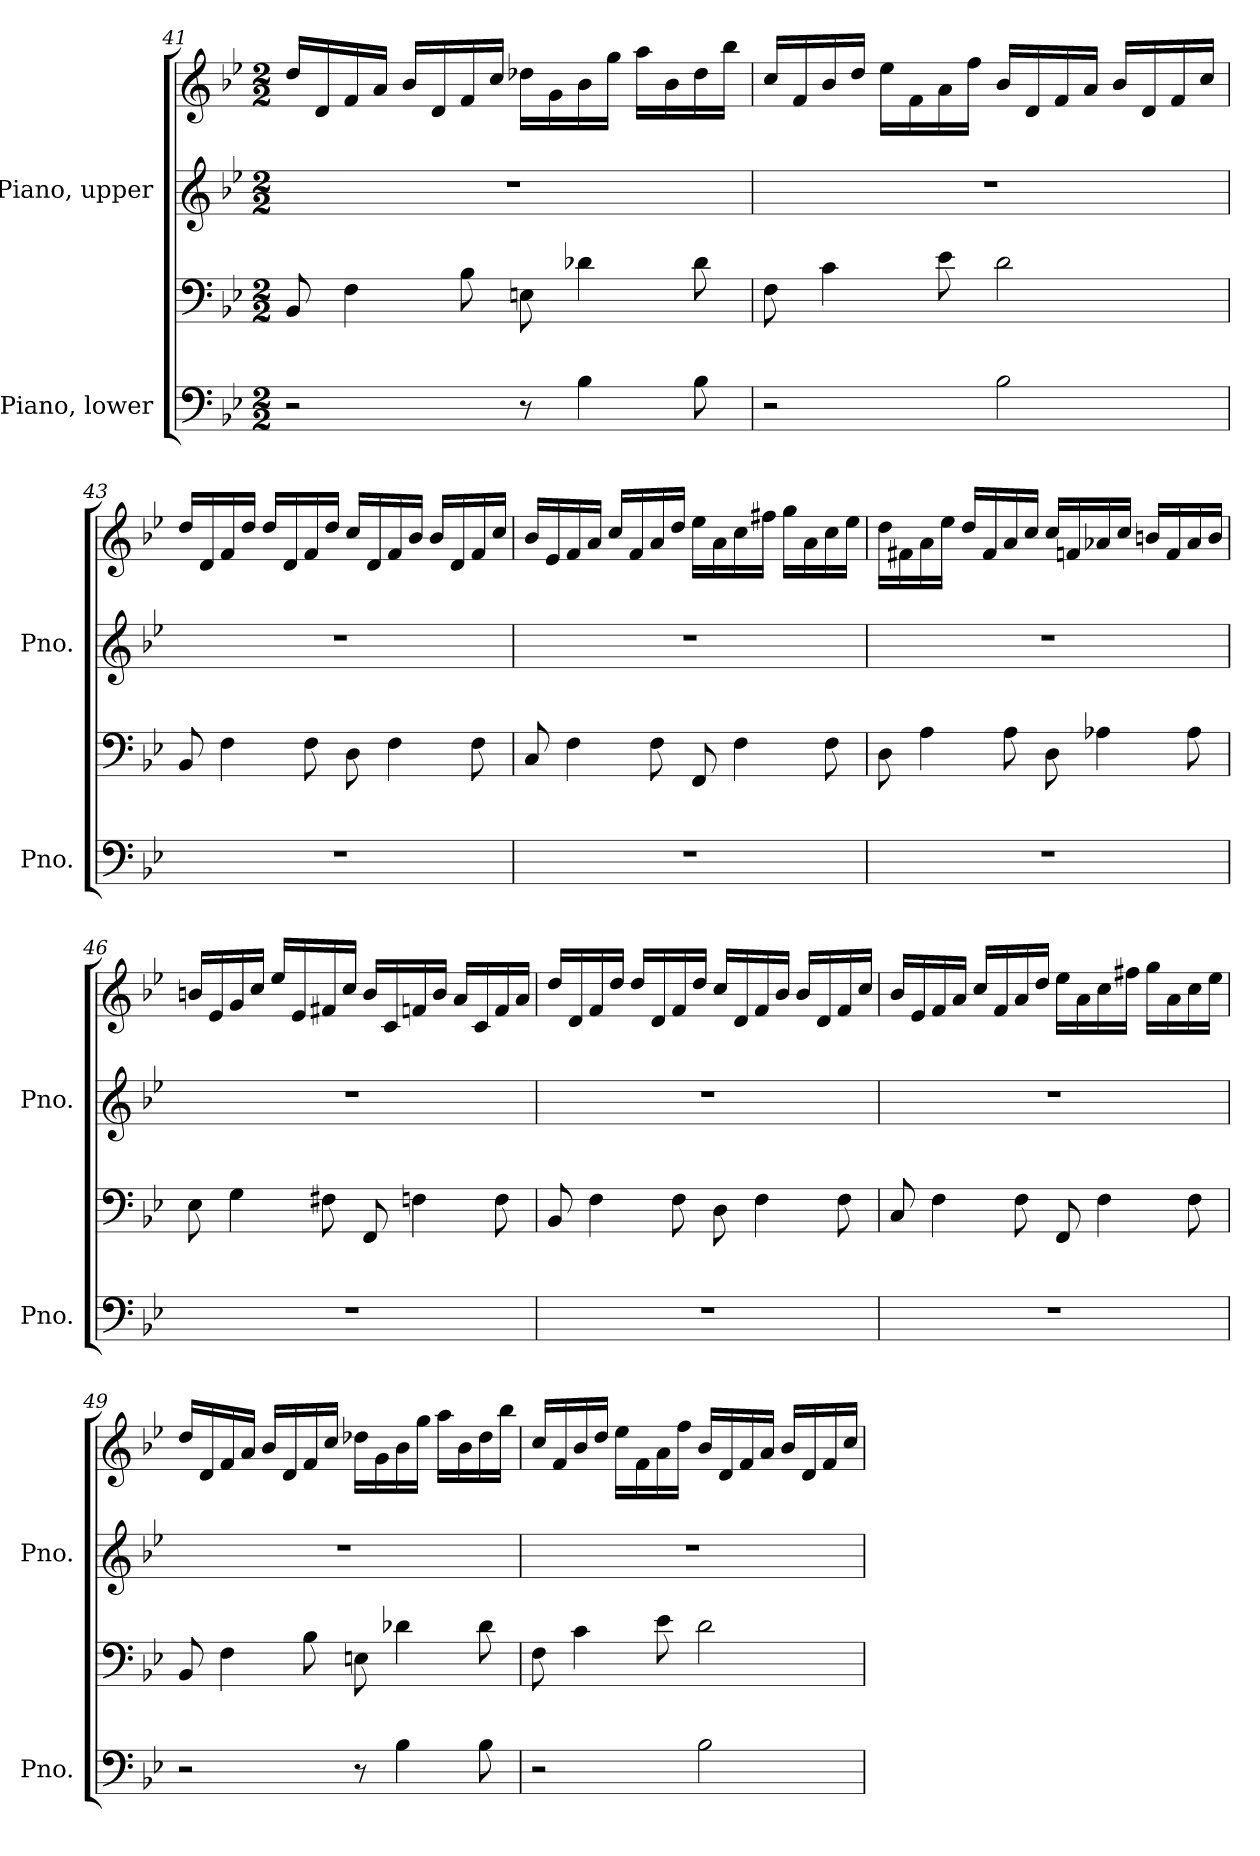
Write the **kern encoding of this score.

**kern	**kern	**kern	**kern
*part2	*part2	*part1	*part1
*staff4	*staff3	*staff2	*staff1
*I"Piano, lower	*	*I"Piano, upper	*
*I'Pno.	*	*I'Pno.	*
!!LO:LB:g=z
*clefF4	*clefF4	*clefG2	*clefG2
*k[b-e-]	*k[b-e-]	*k[b-e-]	*k[b-e-]
*M2/2	*M2/2	*M2/2	*M2/2
=41	=41	=41	=41
2r	8BB-/	1r	16dd/LL
.	.	.	16d/
.	4F\	.	16f/
.	.	.	16a/JJ
.	.	.	16b-/LL
.	.	.	16d/
.	8B-\	.	16f/
.	.	.	16cc/JJ
8r	8En\	.	16dd-X\LL
.	.	.	16g\
4B-\	4d-X\	.	16b-\
.	.	.	16gg\JJ
.	.	.	16aa\LL
.	.	.	16b-\
8B-\	8d-\	.	16dd-\
.	.	.	16bb-\JJ
=42	=42	=42	=42
2r	8F\	1r	16cc/LL
.	.	.	16f/
.	4c\	.	16b-/
.	.	.	16dd/JJ
.	.	.	16ee-\LL
.	.	.	16f\
.	8e-\	.	16a\
.	.	.	16ff\JJ
2B-\	2d\	.	16b-/LL
.	.	.	16d/
.	.	.	16f/
.	.	.	16a/JJ
.	.	.	16b-/LL
.	.	.	16d/
.	.	.	16f/
.	.	.	16cc/JJ
!!LO:LB:g=z
=43	=43	=43	=43
1r	8BB-/	1r	16dd/LL
.	.	.	16d/
.	4F\	.	16f/
.	.	.	16dd/JJ
.	.	.	16dd/LL
.	.	.	16d/
.	8F\	.	16f/
.	.	.	16dd/JJ
.	8D\	.	16cc/LL
.	.	.	16d/
.	4F\	.	16f/
.	.	.	16b-/JJ
.	.	.	16b-/LL
.	.	.	16d/
.	8F\	.	16f/
.	.	.	16cc/JJ
=44	=44	=44	=44
1r	8C/	1r	16b-/LL
.	.	.	16e-/
.	4F\	.	16f/
.	.	.	16a/JJ
.	.	.	16cc/LL
.	.	.	16f/
.	8F\	.	16a/
.	.	.	16dd/JJ
.	8FF/	.	16ee-\LL
.	.	.	16a\
.	4F\	.	16cc\
.	.	.	16ff#X\JJ
.	.	.	16gg\LL
.	.	.	16a\
.	8F\	.	16cc\
.	.	.	16ee-\JJ
!!LO:PB:g=z
=45	=45	=45	=45
1r	8D\	1r	16dd\LL
.	.	.	16f#X\
.	4A\	.	16a\
.	.	.	16ee-\JJ
.	.	.	16dd/LL
.	.	.	16f#/
.	8A\	.	16a/
.	.	.	16cc/JJ
.	8D\	.	16cc/LL
.	.	.	16fn/
.	4A-X\	.	16a-X/
.	.	.	16cc/JJ
.	.	.	16bn/LL
.	.	.	16f/
.	8A-\	.	16a-/
.	.	.	16b/JJ
=46	=46	=46	=46
1r	8E-\	1r	16bn/LL
.	.	.	16e-/
.	4G\	.	16g/
.	.	.	16cc/JJ
.	.	.	16ee-/LL
.	.	.	16e-/
.	8F#X\	.	16f#X/
.	.	.	16cc/JJ
.	8FF/	.	16b/LL
.	.	.	16c/
.	4Fn\	.	16fn/
.	.	.	16b/JJ
.	.	.	16a/LL
.	.	.	16c/
.	8F\	.	16f/
.	.	.	16a/JJ
!!LO:LB:g=z
=47	=47	=47	=47
1r	8BB-/	1r	16dd/LL
.	.	.	16d/
.	4F\	.	16f/
.	.	.	16dd/JJ
.	.	.	16dd/LL
.	.	.	16d/
.	8F\	.	16f/
.	.	.	16dd/JJ
.	8D\	.	16cc/LL
.	.	.	16d/
.	4F\	.	16f/
.	.	.	16b-/JJ
.	.	.	16b-/LL
.	.	.	16d/
.	8F\	.	16f/
.	.	.	16cc/JJ
=48	=48	=48	=48
1r	8C/	1r	16b-/LL
.	.	.	16e-/
.	4F\	.	16f/
.	.	.	16a/JJ
.	.	.	16cc/LL
.	.	.	16f/
.	8F\	.	16a/
.	.	.	16dd/JJ
.	8FF/	.	16ee-\LL
.	.	.	16a\
.	4F\	.	16cc\
.	.	.	16ff#X\JJ
.	.	.	16gg\LL
.	.	.	16a\
.	8F\	.	16cc\
.	.	.	16ee-\JJ
!!LO:LB:g=z
=49	=49	=49	=49
2r	8BB-/	1r	16dd/LL
.	.	.	16d/
.	4F\	.	16f/
.	.	.	16a/JJ
.	.	.	16b-/LL
.	.	.	16d/
.	8B-\	.	16f/
.	.	.	16cc/JJ
8r	8En\	.	16dd-X\LL
.	.	.	16g\
4B-\	4d-X\	.	16b-\
.	.	.	16gg\JJ
.	.	.	16aa\LL
.	.	.	16b-\
8B-\	8d-\	.	16dd-\
.	.	.	16bb-\JJ
=50	=50	=50	=50
2r	8F\	1r	16cc/LL
.	.	.	16f/
.	4c\	.	16b-/
.	.	.	16dd/JJ
.	.	.	16ee-\LL
.	.	.	16f\
.	8e-\	.	16a\
.	.	.	16ff\JJ
2B-\	2d\	.	16b-/LL
.	.	.	16d/
.	.	.	16f/
.	.	.	16a/JJ
.	.	.	16b-/LL
.	.	.	16d/
.	.	.	16f/
.	.	.	16cc/JJ
=	=	=	=
*-	*-	*-	*-
